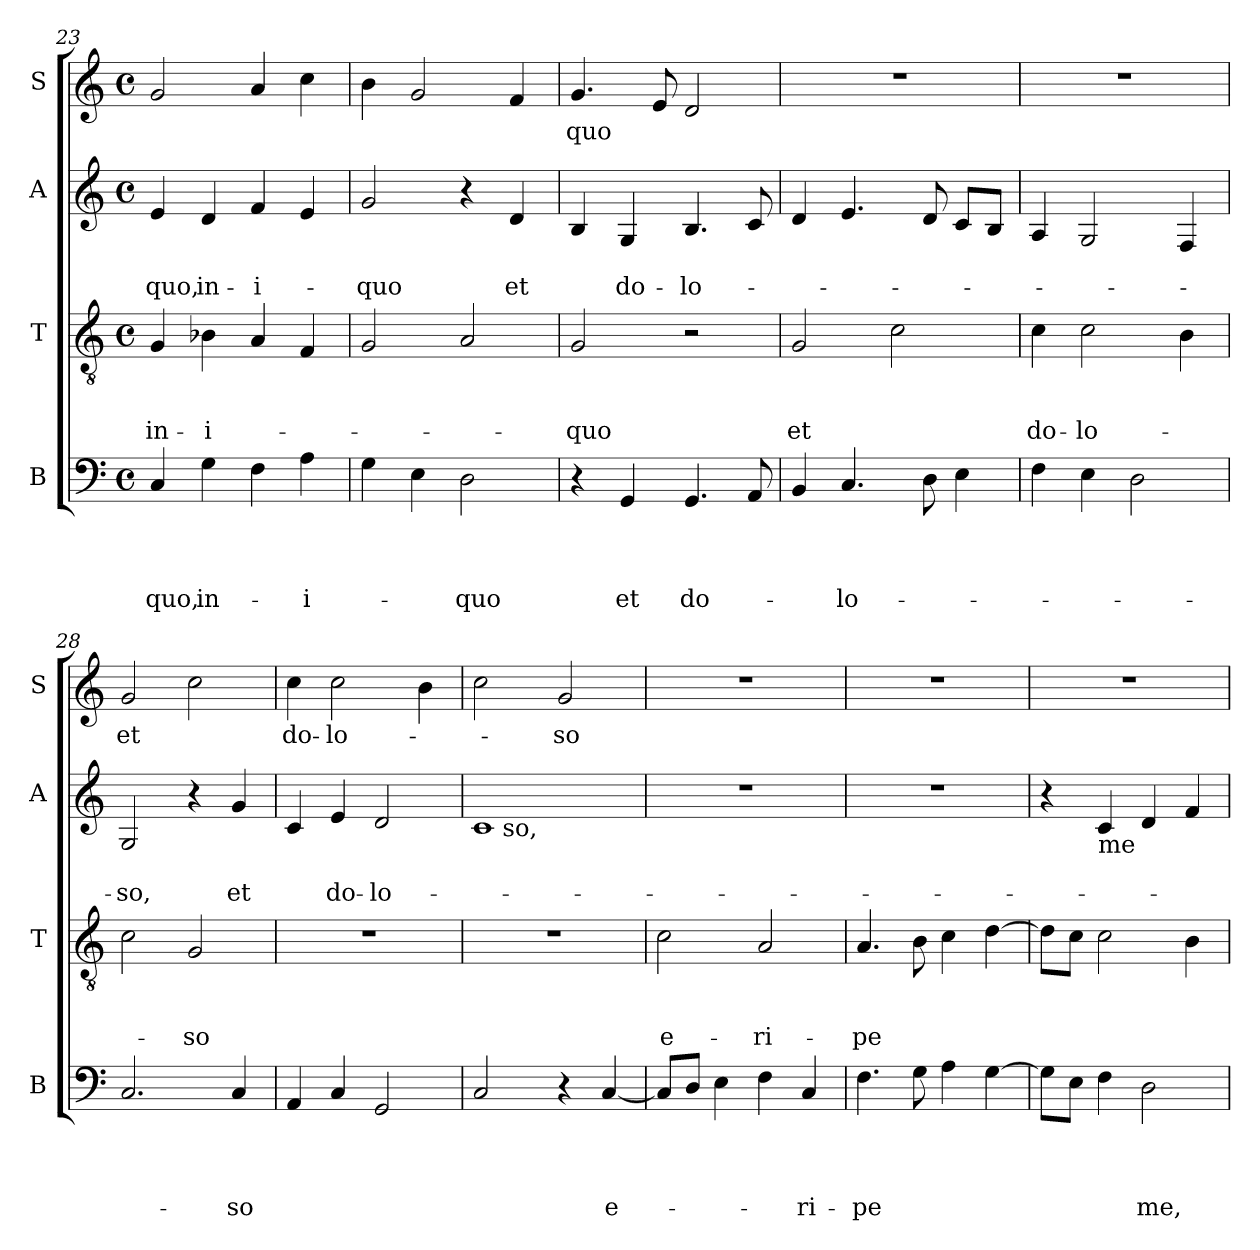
**kern	**text	**text	**text	**text	**kern	**text	**text	**text	**kern	**text	**text	**kern	**text
*part4	*part4	*part4	*part4	*part4	*part3	*part3	*part3	*part3	*part2	*part2	*part2	*part1	*part1
*staff4	*staff4	*staff4	*staff4	*staff4	*staff3	*staff3	*staff3	*staff3	*staff2	*staff2	*staff2	*staff1	*staff1
*I"B	*	*	*	*	*I"T	*	*	*	*I"A	*	*	*I"S	*
*I'B	*	*	*	*	*I'T	*	*	*	*I'A	*	*	*I'S	*
!!LO:LB:g=z
*clefF4	*	*	*	*	*clefGv2	*	*	*	*clefG2	*	*	*clefG2	*
*k[]	*	*	*	*	*k[]	*	*	*	*k[]	*	*	*k[]	*
*C:	*	*	*	*	*C:	*	*	*	*C:	*	*	*C:	*
*M4/4	*	*	*	*	*M4/4	*	*	*	*M4/4	*	*	*M4/4	*
*met(c)	*	*	*	*	*met(c)	*	*	*	*met(c)	*	*	*met(c)	*
=23	=23	=23	=23	=23	=23	=23	=23	=23	=23	=23	=23	=23	=23
!	!	!	!	!LO:LY:b	!	!	!	!LO:LY:b	!	!	!LO:LY:b	!	!
4C/	.	.	.	-quo,	4G/	.	.	in-	4e/	.	-quo,	2g/	.
!	!	!	!	!LO:LY:b	!	!	!	!LO:LY:b	!	!	!LO:LY:b	!	!
4G\	.	.	.	in-	4B-\	.	.	-i-	4d/	.	in-	.	.
!	!	!	!	!	!	!	!	!	!	!	!LO:LY:b	!	!
4F\	.	.	.	.	4A/	.	.	.	4f/	.	-i-	4a/	.
!	!	!	!	!LO:LY:b	!	!	!	!	!	!	!	!	!
4A\	.	.	.	-i-	4F/	.	.	.	4e/	.	.	4cc\	.
=24	=24	=24	=24	=24	=24	=24	=24	=24	=24	=24	=24	=24	=24
!	!	!	!	!	!	!	!	!	!	!	!LO:LY:b	!	!
4G\	.	.	.	.	2G/	.	.	.	2g/	.	-quo	4b\	.
4E\	.	.	.	.	.	.	.	.	.	.	.	2g/	.
!	!	!	!	!LO:LY:b	!	!	!	!	!	!	!	!	!
2D\	.	.	.	-quo	2A/	.	.	.	4r	.	.	.	.
!	!	!	!	!	!	!	!	!	!	!	!LO:LY:b	!	!
.	.	.	.	.	.	.	.	.	4d/	.	et	4f/	.
=25	=25	=25	=25	=25	=25	=25	=25	=25	=25	=25	=25	=25	=25
!	!	!	!	!	!	!	!	!LO:LY:b	!	!	!	!	!LO:LY:b
4r	.	.	.	.	2G/	.	.	-quo	4B/	.	.	4.g/	-quo
!	!	!	!	!LO:LY:b	!	!	!	!	!	!	!LO:LY:b	!	!
4GG/	.	.	.	et	.	.	.	.	4G/	.	do-	.	.
.	.	.	.	.	.	.	.	.	.	.	.	8e/	.
!	!	!	!	!LO:LY:b	!	!	!	!	!	!	!LO:LY:b	!	!
4.GG/	.	.	.	do-	2r	.	.	.	4.B/	.	-lo-	2d/	.
8AA/	.	.	.	.	.	.	.	.	8c/	.	.	.	.
=26	=26	=26	=26	=26	=26	=26	=26	=26	=26	=26	=26	=26	=26
!	!	!	!	!	!	!	!	!LO:LY:b	!	!	!	!	!
4BB/	.	.	.	.	2G/	.	.	et	4d/	.	.	1r	.
!	!	!	!	!LO:LY:b	!	!	!	!	!	!	!	!	!
4.C/	.	.	.	-lo-	.	.	.	.	4.e/	.	.	.	.
.	.	.	.	.	2c\	.	.	.	.	.	.	.	.
8D\	.	.	.	.	.	.	.	.	8d/	.	.	.	.
4E\	.	.	.	.	.	.	.	.	8c/L	.	.	.	.
.	.	.	.	.	.	.	.	.	8B/J	.	.	.	.
=27	=27	=27	=27	=27	=27	=27	=27	=27	=27	=27	=27	=27	=27
!	!	!	!	!	!	!	!	!LO:LY:b	!	!	!	!	!
4F\	.	.	.	.	4c\	.	.	do-	4A/	.	.	1r	.
!	!	!	!	!	!	!	!	!LO:LY:b	!	!	!	!	!
4E\	.	.	.	.	2c\	.	.	-lo-	2G/	.	.	.	.
2D\	.	.	.	.	.	.	.	.	.	.	.	.	.
.	.	.	.	.	4B\	.	.	.	4F/	.	.	.	.
=28	=28	=28	=28	=28	=28	=28	=28	=28	=28	=28	=28	=28	=28
!	!	!	!	!	!	!	!	!	!	!	!LO:LY:b	!	!LO:LY:b
2.C/	.	.	.	.	2c\	.	.	.	2G/	.	-so,	2g/	et
!	!	!	!	!	!	!	!	!LO:LY:b	!	!	!	!	!
.	.	.	.	.	2G/	.	.	-so	4r	.	.	2cc\	.
!	!	!	!	!LO:LY:b	!	!	!	!	!	!	!LO:LY:b	!	!
4C/	.	.	.	-so	.	.	.	.	4g/	.	et	.	.
=29	=29	=29	=29	=29	=29	=29	=29	=29	=29	=29	=29	=29	=29
!	!	!	!	!	!	!	!	!	!	!	!	!	!LO:LY:b
4AA/	.	.	.	.	1r	.	.	.	4c/	.	.	4cc\	do-
!	!	!	!	!	!	!	!	!	!	!	!LO:LY:b	!	!LO:LY:b
4C/	.	.	.	.	.	.	.	.	4e/	.	do-	2cc\	-lo-
!	!	!	!	!	!	!	!	!	!	!	!LO:LY:b	!	!
2GG/	.	.	.	.	.	.	.	.	2d/	.	-lo-	.	.
.	.	.	.	.	.	.	.	.	.	.	.	4b\	.
!!LO:PB:g=z
=30	=30	=30	=30	=30	=30	=30	=30	=30	=30	=30	=30	=30	=30
*	*	*	*	*	*	*	*	*	*^	*	*	*	*
2C/	.	.	.	.	1r	.	.	.	1c	8ryy	.	.	2cc\	.
!	!	!	!	!	!	!	!	!	!	!LO:TX:b:t=so,	!	!	!	!
.	.	.	.	.	.	.	.	.	.	2..ryy	.	.	.	.
!	!	!	!	!	!	!	!	!	!	!	!	!	!	!LO:LY:b
4r	.	.	.	.	.	.	.	.	.	.	.	.	2g/	-so
!	!	!	!	!LO:LY:b	!	!	!	!	!	!	!	!	!	!
[<4C/	.	.	.	e-	.	.	.	.	.	.	.	.	.	.
=31	=31	=31	=31	=31	=31	=31	=31	=31	=31	=31	=31	=31	=31	=31
!	!	!	!	!	!	!	!	!LO:LY:b	!	!	!	!	!	!
*	*	*	*	*	*	*	*	*	*v	*v	*	*	*	*
8C/L]	.	.	.	.	2c\	.	.	e-	1r	.	.	1r	.
8D/J	.	.	.	.	.	.	.	.	.	.	.	.	.
4E\	.	.	.	.	.	.	.	.	.	.	.	.	.
!	!	!	!	!	!	!	!	!LO:LY:b	!	!	!	!	!
4F\	.	.	.	.	2A/	.	.	-ri-	.	.	.	.	.
!	!	!	!	!LO:LY:b	!	!	!	!	!	!	!	!	!
4C/	.	.	.	-ri-	.	.	.	.	.	.	.	.	.
=32	=32	=32	=32	=32	=32	=32	=32	=32	=32	=32	=32	=32	=32
!	!	!	!	!LO:LY:b	!	!	!	!LO:LY:b	!	!	!	!	!
4.F\	.	.	.	-pe	4.A/	.	.	-pe	1r	.	.	1r	.
8G\	.	.	.	.	8B\	.	.	.	.	.	.	.	.
4A\	.	.	.	.	4c\	.	.	.	.	.	.	.	.
[>4G\	.	.	.	.	[>4d\	.	.	.	.	.	.	.	.
=33	=33	=33	=33	=33	=33	=33	=33	=33	=33	=33	=33	=33	=33
8G\L]	.	.	.	.	8d\L]	.	.	.	4r	.	.	1r	.
8E\J	.	.	.	.	8c\J	.	.	.	.	.	.	.	.
!	!	!	!	!	!	!	!	!	!LO:TX:b:t=me	!	!	!	!
4F\	.	.	.	.	2c\	.	.	.	4c/	.	.	.	.
!	!	!	!	!LO:LY:b	!	!	!	!	!	!	!	!	!
2D\	.	.	.	me,	.	.	.	.	4d/	.	.	.	.
.	.	.	.	.	4B\	.	.	.	4f/	.	.	.	.
=	=	=	=	=	=	=	=	=	=	=	=	=	=
*-	*-	*-	*-	*-	*-	*-	*-	*-	*-	*-	*-	*-	*-
